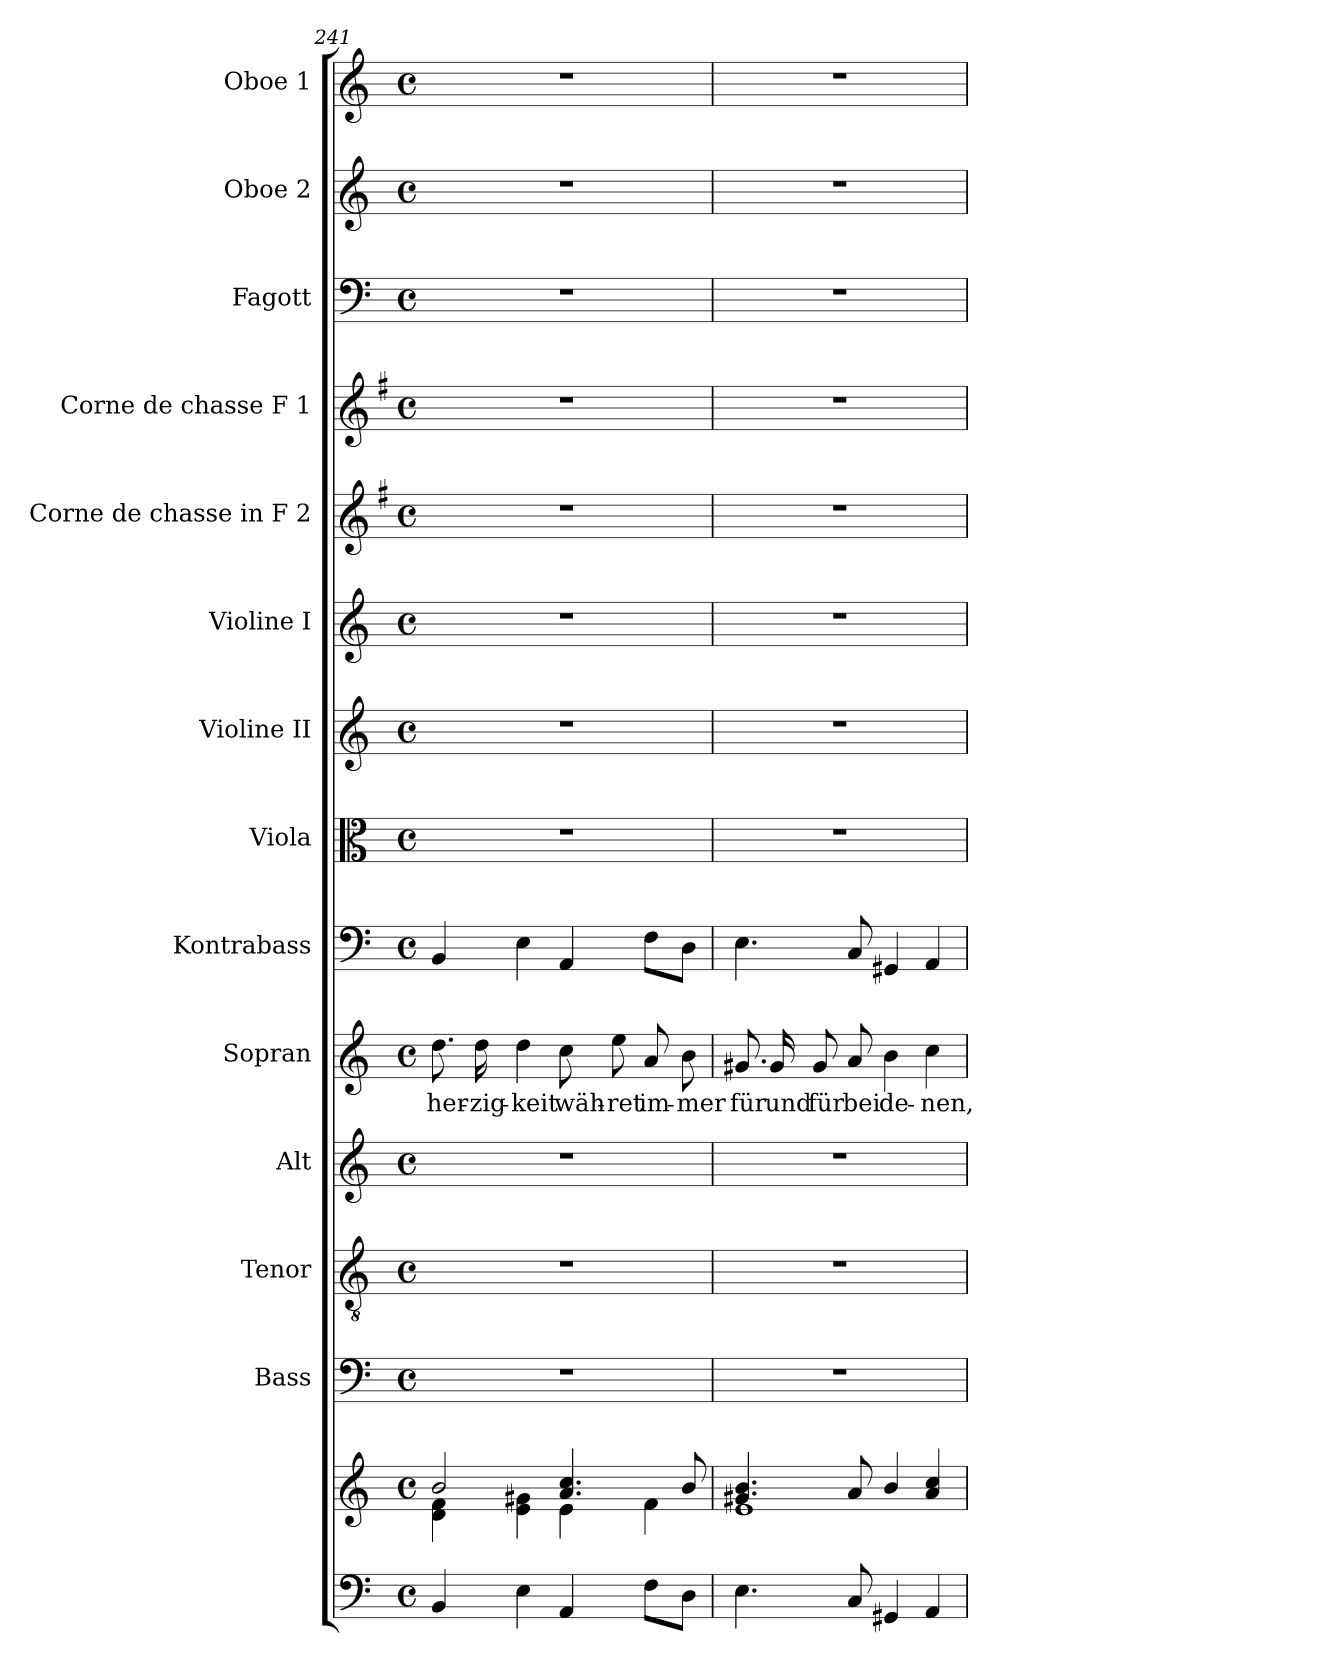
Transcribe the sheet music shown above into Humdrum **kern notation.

**kern	**kern	**kern	**kern	**kern	**kern	**text	**kern	**kern	**kern	**kern	**kern	**kern	**kern	**kern	**kern
*part14	*part14	*part13	*part12	*part11	*part10	*part10	*part9	*part8	*part7	*part6	*part5	*part4	*part3	*part2	*part1
*staff15	*staff14	*staff13	*staff12	*staff11	*staff10	*staff10	*staff9	*staff8	*staff7	*staff6	*staff5	*staff4	*staff3	*staff2	*staff1
*	*	*I"Bass	*I"Tenor	*I"Alt	*I"Sopran	*	*I"Kontrabass	*I"Viola	*I"Violine II	*I"Violine I	*I"Corne de chasse in F 2	*I"Corne de chasse F 1	*I"Fagott	*I"Oboe 2	*I"Oboe 1
*	*	*I'B.	*I'T.	*I'A.	*I'S.	*	*I'Kb.	*I'Vla.	*I'Vl. II	*I'Vl. I	*	*	*I'Fg.	*I'Ob. 2	*I'Ob. 1
*clefF4	*clefG2	*clefF4	*clefGv2	*clefG2	*clefG2	*	*clefF4	*clefC3	*clefG2	*clefG2	*clefG2	*clefG2	*clefF4	*clefG2	*clefG2
*	*	*	*	*	*	*	*ITrd7c12	*	*	*	*ITrd4c7	*ITrd4c7	*	*	*
*k[]	*k[]	*k[]	*k[]	*k[]	*k[]	*	*k[]	*k[]	*k[]	*k[]	*k[]	*k[]	*k[]	*k[]	*k[]
*C:	*C:	*C:	*C:	*C:	*C:	*	*C:	*C:	*C:	*C:	*C:	*C:	*C:	*C:	*C:
*M4/4	*M4/4	*M4/4	*M4/4	*M4/4	*M4/4	*	*M4/4	*M4/4	*M4/4	*M4/4	*M4/4	*M4/4	*M4/4	*M4/4	*M4/4
*met(c)	*met(c)	*met(c)	*met(c)	*met(c)	*met(c)	*	*met(c)	*met(c)	*met(c)	*met(c)	*met(c)	*met(c)	*met(c)	*met(c)	*met(c)
=241	=241	=241	=241	=241	=241	=241	=241	=241	=241	=241	=241	=241	=241	=241	=241
*	*^	*	*	*	*	*	*	*	*	*	*	*	*	*	*
!	!	!	!	!	!	!	!LO:LY:b	!	!	!	!	!	!	!	!	!
4BB/	2b/	4d\ 4f\	1r	1r	1r	8.dd\	-her-	4BBB/	1r	1r	1r	1r	1r	1r	1r	1r
!	!	!	!	!	!	!	!LO:LY:b	!	!	!	!	!	!	!	!	!
.	.	.	.	.	.	16dd\	-zig-	.	.	.	.	.	.	.	.	.
!	!	!	!	!	!	!	!LO:LY:b	!	!	!	!	!	!	!	!	!
4E\	.	4e\ 4g#X\	.	.	.	4dd\	-keit	4EE\	.	.	.	.	.	.	.	.
!	!	!	!	!	!	!	!LO:LY:b	!	!	!	!	!	!	!	!	!
4AA/	4.a/ 4.cc/	4e\	.	.	.	8cc\	wäh-	4AAA/	.	.	.	.	.	.	.	.
!	!	!	!	!	!	!	!LO:LY:b	!	!	!	!	!	!	!	!	!
.	.	.	.	.	.	8ee\	-ret	.	.	.	.	.	.	.	.	.
!	!	!	!	!	!	!	!LO:LY:b	!	!	!	!	!	!	!	!	!
8F\L	.	4f\	.	.	.	8a/	im-	8FF\L	.	.	.	.	.	.	.	.
!	!	!	!	!	!	!	!LO:LY:b	!	!	!	!	!	!	!	!	!
8D\J	8b/	.	.	.	.	8b\	-mer	8DD\J	.	.	.	.	.	.	.	.
=242	=242	=242	=242	=242	=242	=242	=242	=242	=242	=242	=242	=242	=242	=242	=242	=242
!	!	!	!	!	!	!	!LO:LY:b	!	!	!	!	!	!	!	!	!
4.E\	4.g#X/ 4.b/	1e	1r	1r	1r	8.g#X/	für	4.EE\	1r	1r	1r	1r	1r	1r	1r	1r
!	!	!	!	!	!	!	!LO:LY:b	!	!	!	!	!	!	!	!	!
.	.	.	.	.	.	16g#/	und	.	.	.	.	.	.	.	.	.
!	!	!	!	!	!	!	!LO:LY:b	!	!	!	!	!	!	!	!	!
.	.	.	.	.	.	8g#/	für	.	.	.	.	.	.	.	.	.
!	!	!	!	!	!	!	!LO:LY:b	!	!	!	!	!	!	!	!	!
8C/	8a/	.	.	.	.	8a/	bei	8CC/	.	.	.	.	.	.	.	.
!	!	!	!	!	!	!	!LO:LY:b	!	!	!	!	!	!	!	!	!
4GG#X/	4b/	.	.	.	.	4b\	de-	4GGG#X/	.	.	.	.	.	.	.	.
!	!	!	!	!	!	!	!LO:LY:b	!	!	!	!	!	!	!	!	!
4AA/	4a/ 4cc/	.	.	.	.	4cc\	-nen,	4AAA/	.	.	.	.	.	.	.	.
*	*v	*v	*	*	*	*	*	*	*	*	*	*	*	*	*	*
=	=	=	=	=	=	=	=	=	=	=	=	=	=	=	=
*-	*-	*-	*-	*-	*-	*-	*-	*-	*-	*-	*-	*-	*-	*-	*-
